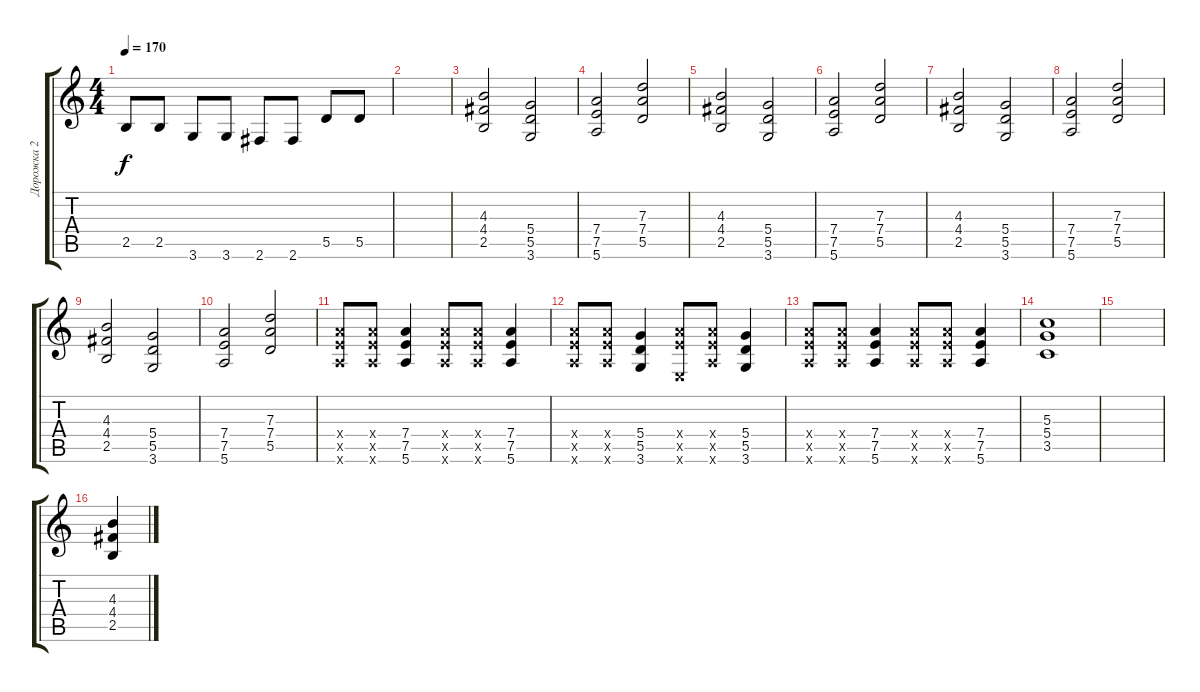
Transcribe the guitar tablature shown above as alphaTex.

\track ("Дорожка 2" "Дорожка 2") {instrument distortionguitar}
\staff {score tabs}
\tuning (E4 B3 G3 D3 A2 E2) {hide}
\ts (4 4)
\tempo 170
\clef g2
\ks c
2.5.8{dy f volume 9} 2.5.8 3.6.8 3.6.8 2.6.8 2.6.8 5.5.8 5.5.8 |
|
(4.3 4.4 2.5).2{volume 12} (5.4 5.5 3.6).2 |
(7.4 7.5 5.6).2 (7.3 7.4 5.5).2 |
(4.3 4.4 2.5).2{volume 12} (5.4 5.5 3.6).2 |
(7.4 7.5 5.6).2 (7.3 7.4 5.5).2 |
(4.3 4.4 2.5).2{volume 12} (5.4 5.5 3.6).2 |
(7.4 7.5 5.6).2 (7.3 7.4 5.5).2 |
(4.3 4.4 2.5).2{volume 12} (5.4 5.5 3.6).2 |
(7.4 7.5 5.6).2 (7.3 7.4 5.5).2 |
(7.4{x} 7.5{x} 5.6{x}).8 (7.4{x} 7.5{x} 5.6{x}).8 (7.4 7.5 5.6).4 (7.4{x} 7.5{x} 5.6{x}).8 (7.4{x} 7.5{x} 5.6{x}).8 (7.4 7.5 5.6).4 |
(7.4{x} 7.5{x} 5.6{x}).8 (7.4{x} 7.5{x} 5.6{x}).8 (5.4 5.5 3.6).4 (7.4{x} 7.5{x} 0.6{x}).8 (7.4{x} 7.5{x} 5.6{x}).8 (5.4 5.5 3.6).4 |
(7.4{x} 7.5{x} 5.6{x}).8 (7.4{x} 7.5{x} 5.6{x}).8 (7.4 7.5 5.6).4 (7.4{x} 7.5{x} 5.6{x}).8 (7.4{x} 7.5{x} 5.6{x}).8 (7.4 7.5 5.6).4 |
(5.3 5.4 3.5).1 |
|
(4.3 4.4 2.5).4
